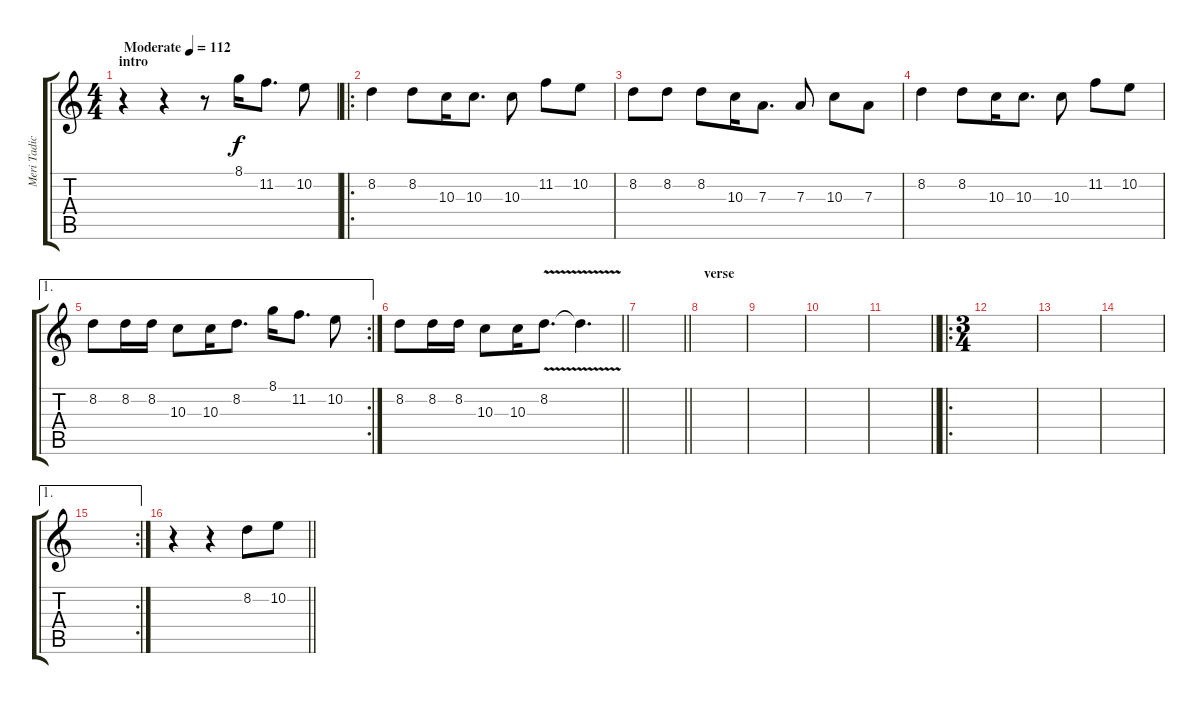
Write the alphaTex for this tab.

\track ("Meri Tadic" "Meri Tadic") {instrument fiddle}
\staff {score tabs}
\tuning (B4 Gb4 D4 A3 E3 B2) {hide}
\ts (4 4)
\section ("" "intro")
\tempo (112 "Moderate")
\clef g2
\ks c
r.4{dy f instrument fiddle} r.4 r.8 8.1.16 11.2.8{d} 10.2.8 |
\ro
8.2.4 8.2.8 10.3.16 10.3.8{d} 10.3.8 11.2.8 10.2.8 |
8.2.8 8.2.8 8.2.8 10.3.16 7.3.8{d} 7.3.8 10.3.8 7.3.8 |
8.2.4 8.2.8 10.3.16 10.3.8{d} 10.3.8 11.2.8 10.2.8 |
\ae 1
\rc 2
8.2.8 8.2.16 8.2.16 10.3.8 10.3.16 8.2.8{d} 8.1.16 11.2.8{d} 10.2.8 |
\barLineRight lightlight
8.2.8 8.2.16 8.2.16 10.3.8 10.3.16 8.2{v}.8{d} 8.2{t}.4{d} |
\section ("" "")
\barLineRight lightlight
|
\section ("" "verse")
|
|
|
\barLineRight lightlight
|
\ro
\ts (3 4)
\section ("" "")
|
|
|
\ae 1
\rc 2
|
\barLineRight lightlight
r.4 r.4 8.2.8 10.2.8
